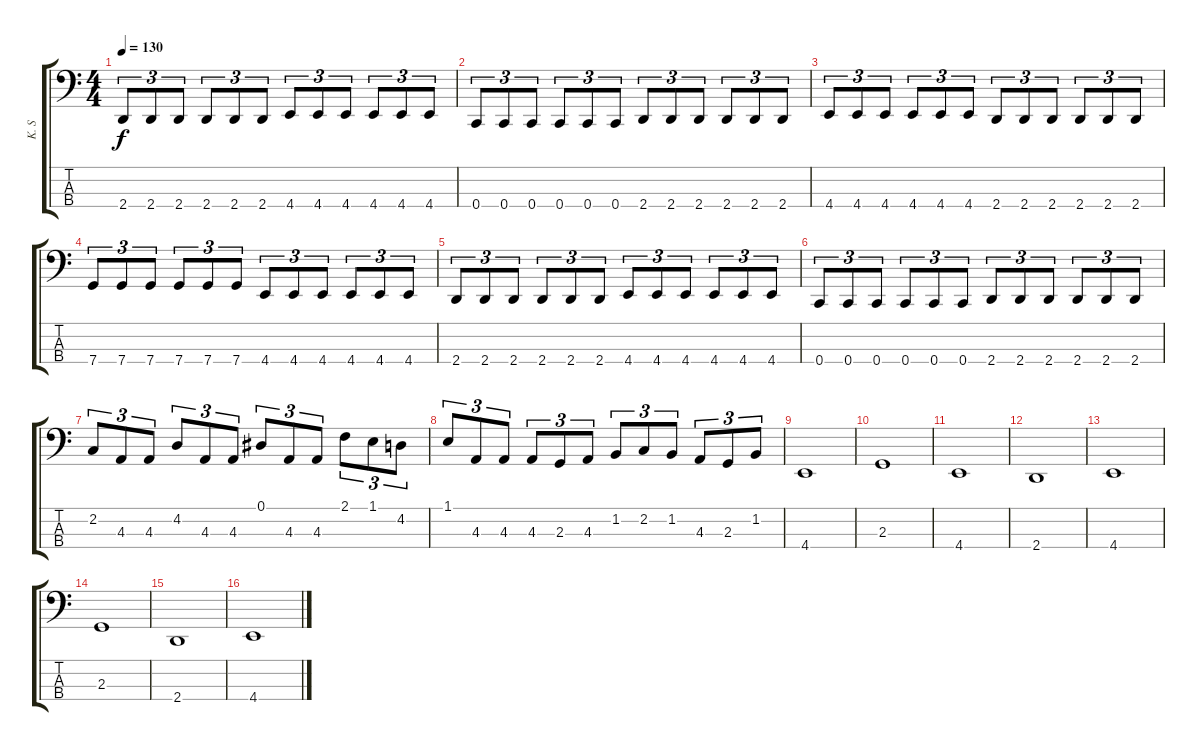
\track ("      K. Sjolund (bass)" "      K. S") {instrument electricbassfinger}
\staff {score tabs}
\tuning (Eb2 Bb1 F1 C1) {hide}
\ts (4 4)
\tempo 130
\clef f4
\ks c
2.4.8{tu (3 2) dy f} 2.4.8{tu (3 2)} 2.4.8{tu (3 2)} 2.4.8{tu (3 2)} 2.4.8{tu (3 2)} 2.4.8{tu (3 2)} 4.4.8{tu (3 2)} 4.4.8{tu (3 2)} 4.4.8{tu (3 2)} 4.4.8{tu (3 2)} 4.4.8{tu (3 2)} 4.4.8{tu (3 2)} |
0.4.8{tu (3 2)} 0.4.8{tu (3 2)} 0.4.8{tu (3 2)} 0.4.8{tu (3 2)} 0.4.8{tu (3 2)} 0.4.8{tu (3 2)} 2.4.8{tu (3 2)} 2.4.8{tu (3 2)} 2.4.8{tu (3 2)} 2.4.8{tu (3 2)} 2.4.8{tu (3 2)} 2.4.8{tu (3 2)} |
4.4.8{tu (3 2)} 4.4.8{tu (3 2)} 4.4.8{tu (3 2)} 4.4.8{tu (3 2)} 4.4.8{tu (3 2)} 4.4.8{tu (3 2)} 2.4.8{tu (3 2)} 2.4.8{tu (3 2)} 2.4.8{tu (3 2)} 2.4.8{tu (3 2)} 2.4.8{tu (3 2)} 2.4.8{tu (3 2)} |
7.4.8{tu (3 2)} 7.4.8{tu (3 2)} 7.4.8{tu (3 2)} 7.4.8{tu (3 2)} 7.4.8{tu (3 2)} 7.4.8{tu (3 2)} 4.4.8{tu (3 2)} 4.4.8{tu (3 2)} 4.4.8{tu (3 2)} 4.4.8{tu (3 2)} 4.4.8{tu (3 2)} 4.4.8{tu (3 2)} |
2.4.8{tu (3 2)} 2.4.8{tu (3 2)} 2.4.8{tu (3 2)} 2.4.8{tu (3 2)} 2.4.8{tu (3 2)} 2.4.8{tu (3 2)} 4.4.8{tu (3 2)} 4.4.8{tu (3 2)} 4.4.8{tu (3 2)} 4.4.8{tu (3 2)} 4.4.8{tu (3 2)} 4.4.8{tu (3 2)} |
0.4.8{tu (3 2)} 0.4.8{tu (3 2)} 0.4.8{tu (3 2)} 0.4.8{tu (3 2)} 0.4.8{tu (3 2)} 0.4.8{tu (3 2)} 2.4.8{tu (3 2)} 2.4.8{tu (3 2)} 2.4.8{tu (3 2)} 2.4.8{tu (3 2)} 2.4.8{tu (3 2)} 2.4.8{tu (3 2)} |
2.2.8{tu (3 2)} 4.3.8{tu (3 2)} 4.3.8{tu (3 2)} 4.2.8{tu (3 2)} 4.3.8{tu (3 2)} 4.3.8{tu (3 2)} 0.1.8{tu (3 2)} 4.3.8{tu (3 2)} 4.3.8{tu (3 2)} 2.1.8{tu (3 2)} 1.1.8{tu (3 2)} 4.2.8{tu (3 2)} |
1.1.8{tu (3 2)} 4.3.8{tu (3 2)} 4.3.8{tu (3 2)} 4.3.8{tu (3 2)} 2.3.8{tu (3 2)} 4.3.8{tu (3 2)} 1.2.8{tu (3 2)} 2.2.8{tu (3 2)} 1.2.8{tu (3 2)} 4.3.8{tu (3 2)} 2.3.8{tu (3 2)} 1.2.8{tu (3 2)} |
4.4.1 |
2.3.1 |
4.4.1 |
2.4.1 |
4.4.1 |
2.3.1 |
2.4.1 |
4.4.1
